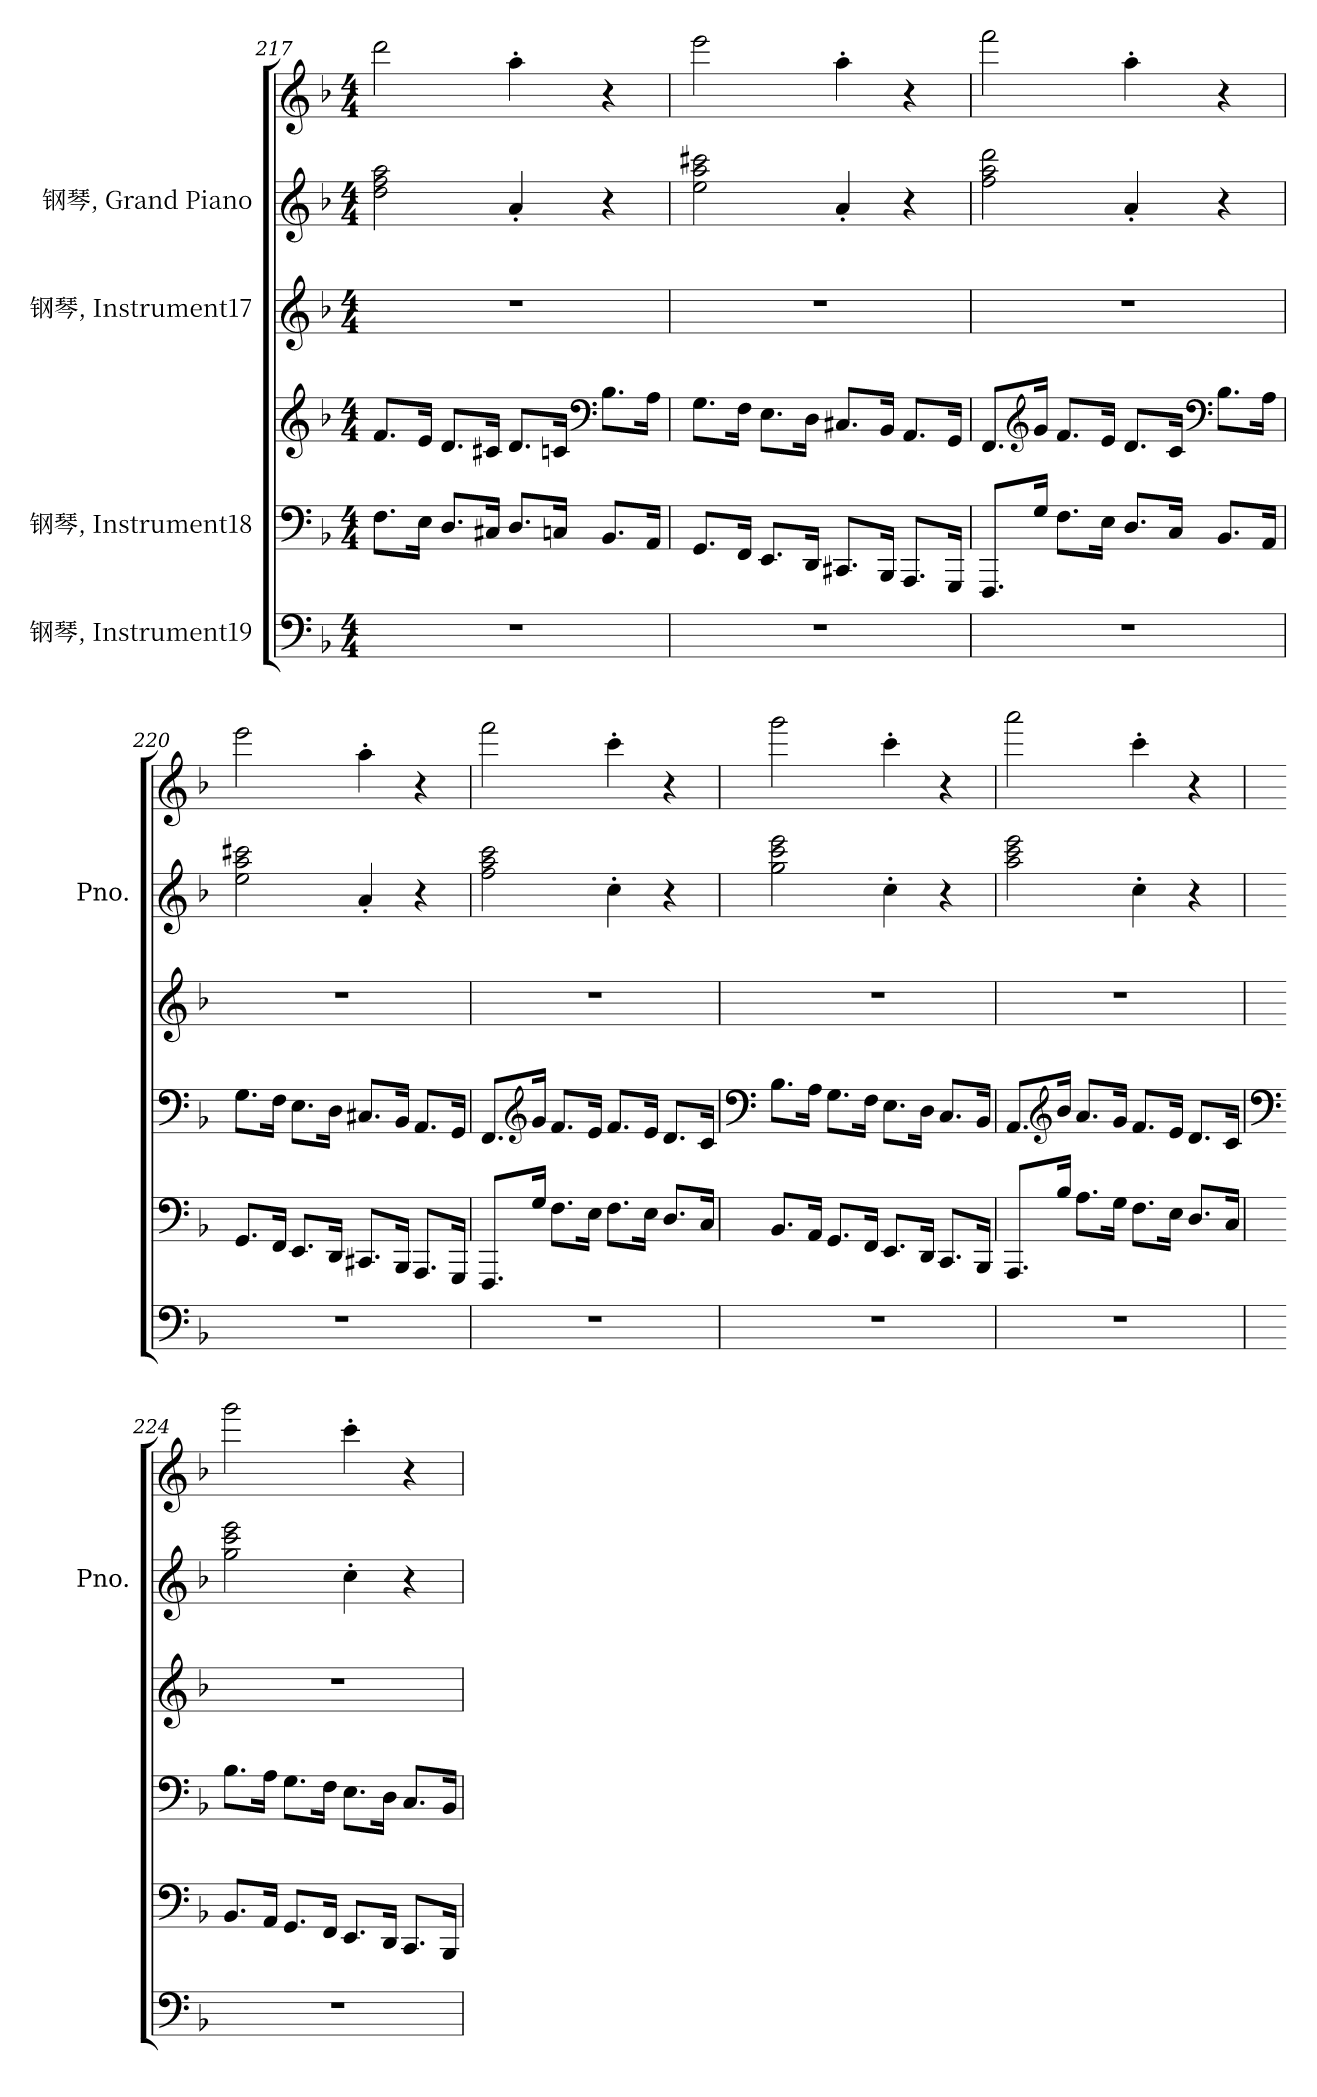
**kern	**kern	**kern	**kern	**kern	**kern
*part4	*part3	*part3	*part2	*part1	*part1
*staff6	*staff5	*staff4	*staff3	*staff2	*staff1
*I"钢琴, Instrument19	*I"钢琴, Instrument18	*	*I"钢琴, Instrument17	*I"钢琴, Grand Piano	*
*	*	*	*	*I'Pno.	*
!!LO:LB:g=z
*clefF4	*clefF4	*clefG2	*clefG2	*clefG2	*clefG2
*k[b-]	*k[b-]	*k[b-]	*k[b-]	*k[b-]	*k[b-]
*M4/4	*M4/4	*M4/4	*M4/4	*M4/4	*M4/4
=217	=217	=217	=217	=217	=217
1r	8.F\L	8.f/L	1r	2dd\ 2ff\ 2aa\	2ddd\
.	16E\Jk	16e/Jk	.	.	.
.	8.D/L	8.d/L	.	.	.
.	16C#X/Jk	16c#X/Jk	.	.	.
.	8.D/L	8.d/L	.	4a'/	4aa'\
.	16Cn/Jk	16cn/Jk	.	.	.
*	*	*clefF4	*	*	*
.	8.BB-/L	8.B-\L	.	4r	4r
.	16AA/Jk	16A\Jk	.	.	.
=218	=218	=218	=218	=218	=218
1r	8.GG/L	8.G\L	1r	2ee\ 2aa\ 2ccc#X\	2eee\
.	16FF/Jk	16F\Jk	.	.	.
.	8.EE/L	8.E\L	.	.	.
.	16DD/Jk	16D\Jk	.	.	.
.	8.CC#X/L	8.C#X/L	.	4a'/	4aa'\
.	16BBB-/Jk	16BB-/Jk	.	.	.
.	8.AAA/L	8.AA/L	.	4r	4r
.	16GGG/Jk	16GG/Jk	.	.	.
=219	=219	=219	=219	=219	=219
1r	8.FFF/L	8.FF/L	1r	2ff\ 2aa\ 2ddd\	2fff\
*	*	*clefG2	*	*	*
.	16G/Jk	16g/Jk	.	.	.
.	8.F\L	8.f/L	.	.	.
.	16E\Jk	16e/Jk	.	.	.
.	8.D/L	8.d/L	.	4a'/	4aa'\
.	16C/Jk	16c/Jk	.	.	.
*	*	*clefF4	*	*	*
.	8.BB-/L	8.B-\L	.	4r	4r
.	16AA/Jk	16A\Jk	.	.	.
!!LO:PB:g=z
=220	=220	=220	=220	=220	=220
1r	8.GG/L	8.G\L	1r	2ee\ 2aa\ 2ccc#X\	2eee\
.	16FF/Jk	16F\Jk	.	.	.
.	8.EE/L	8.E\L	.	.	.
.	16DD/Jk	16D\Jk	.	.	.
.	8.CC#X/L	8.C#X/L	.	4a'/	4aa'\
.	16BBB-/Jk	16BB-/Jk	.	.	.
.	8.AAA/L	8.AA/L	.	4r	4r
.	16GGG/Jk	16GG/Jk	.	.	.
=221	=221	=221	=221	=221	=221
1r	8.FFF/L	8.FF/L	1r	2ff\ 2aa\ 2ccc\	2fff\
*	*	*clefG2	*	*	*
.	16G/Jk	16g/Jk	.	.	.
.	8.F\L	8.f/L	.	.	.
.	16E\Jk	16e/Jk	.	.	.
.	8.F\L	8.f/L	.	4cc'\	4ccc'\
.	16E\Jk	16e/Jk	.	.	.
.	8.D/L	8.d/L	.	4r	4r
.	16C/Jk	16c/Jk	.	.	.
=222	=222	=222	=222	=222	=222
*	*	*clefF4	*	*	*
1r	8.BB-/L	8.B-\L	1r	2gg\ 2ccc\ 2eee\	2ggg\
.	16AA/Jk	16A\Jk	.	.	.
.	8.GG/L	8.G\L	.	.	.
.	16FF/Jk	16F\Jk	.	.	.
.	8.EE/L	8.E\L	.	4cc'\	4ccc'\
.	16DD/Jk	16D\Jk	.	.	.
.	8.CC/L	8.C/L	.	4r	4r
.	16BBB-/Jk	16BB-/Jk	.	.	.
!!LO:LB:g=z
=223	=223	=223	=223	=223	=223
1r	8.AAA/L	8.AA/L	1r	2aa\ 2ccc\ 2eee\	2aaa\
*	*	*clefG2	*	*	*
.	16B-/Jk	16b-/Jk	.	.	.
.	8.A\L	8.a/L	.	.	.
.	16G\Jk	16g/Jk	.	.	.
.	8.F\L	8.f/L	.	4cc'\	4ccc'\
.	16E\Jk	16e/Jk	.	.	.
.	8.D/L	8.d/L	.	4r	4r
.	16C/Jk	16c/Jk	.	.	.
=224	=224	=224	=224	=224	=224
*	*	*clefF4	*	*	*
1r	8.BB-/L	8.B-\L	1r	2gg\ 2ccc\ 2eee\	2ggg\
.	16AA/Jk	16A\Jk	.	.	.
.	8.GG/L	8.G\L	.	.	.
.	16FF/Jk	16F\Jk	.	.	.
.	8.EE/L	8.E\L	.	4cc'\	4ccc'\
.	16DD/Jk	16D\Jk	.	.	.
.	8.CC/L	8.C/L	.	4r	4r
.	16BBB-/Jk	16BB-/Jk	.	.	.
=	=	=	=	=	=
*-	*-	*-	*-	*-	*-
